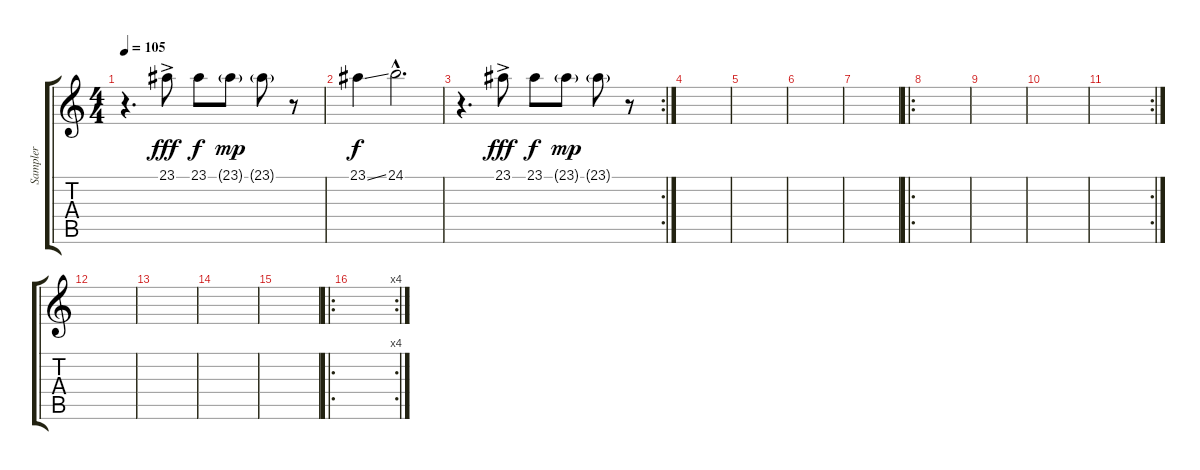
\track ("Sampler" "Sampler") {instrument lead6voice}
\staff {score tabs}
\tuning (B3 Gb3 D3 A2 E2 B1) {hide}
\ts (4 4)
\tempo 105
\clef g2
\ks c
r.4{d dy f} 23.1{ac}.8{dy fff} 23.1.8{dy f} 23.1{g}.8{dy mp} 23.1{g}.8 r.8 |
23.1{ss}.4{dy f} 24.1{hac}.2{d} |
\rc 2
r.4{d} 23.1{ac}.8{dy fff} 23.1.8{dy f} 23.1{g}.8{dy mp} 23.1{g}.8 r.8 |
|
|
|
|
\ro
|
|
|
\rc 2
|
|
|
|
|
\ro
\rc 4
